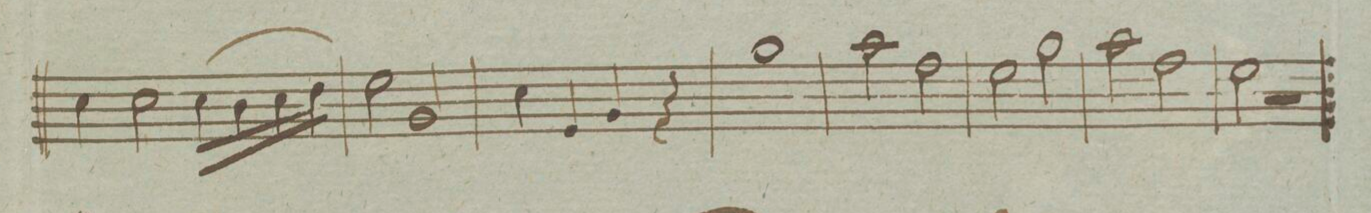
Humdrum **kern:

**kern	**dynam
*I"Clarinetto Primo in C. et B.	*
*clefG2	*
*k[]	*
*met(c)	*
*M4/4	*
4cc\	.
2cc\	.
(16cc\LL	.
16b\	.
16cc\	.
16dd\JJ)	.
=41	=41
2ee\	.
2g/	.
=42	=42
4cc\	.
4e/	.
4g/	.
4r	.
=43	=43
1gg\	.
=44	=44
2aa\	.
2ff\	.
=45	=45
2ee\	.
2gg\	.
=46	=46
2aa\	.
2ff\	.
=47	=47
2ee\	.
2r	.
=48	=48
*-	*-
